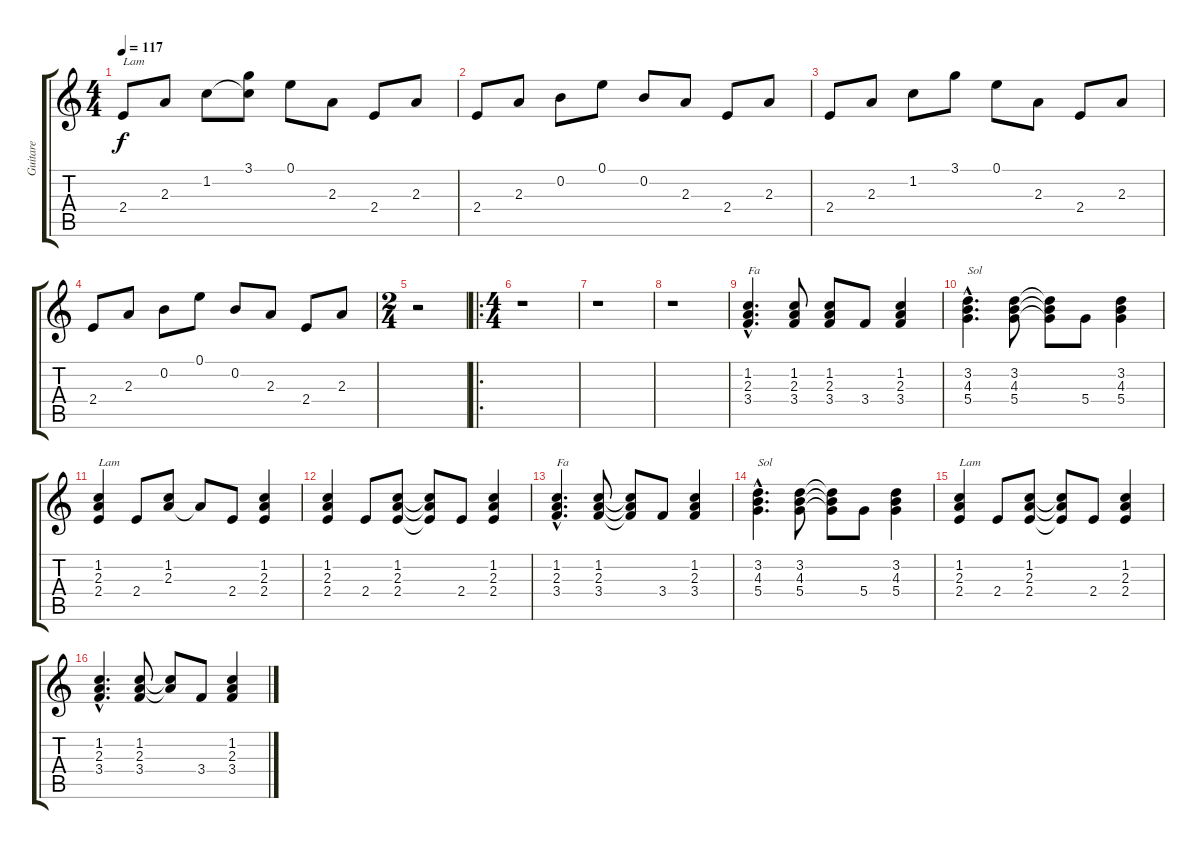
\track ("Guitare" "Guitare") {instrument electricguitarjazz}
\staff {score tabs}
\tuning (E4 B3 G3 D3 A2 E2) {hide}
\ts (4 4)
\tempo 117
\clef g2
\ks c
2.4.8{txt "Lam" dy f instrument electricguitarjazz} 2.3.8 1.2.8 (3.1 1.2{t}).8 0.1.8 2.3.8 2.4.8 2.3.8 |
2.4.8 2.3.8 0.2.8 0.1.8 0.2.8 2.3.8 2.4.8 2.3.8 |
2.4.8 2.3.8 1.2.8 3.1.8 0.1.8 2.3.8 2.4.8 2.3.8 |
2.4.8 2.3.8 0.2.8 0.1.8 0.2.8 2.3.8 2.4.8 2.3.8 |
\ts (2 4)
r.2 |
\ro
\ts (4 4)
r.1 |
r.1 |
r.1 |
(1.2{hac} 2.3{hac} 3.4{hac}).4{d txt "Fa"} (1.2 2.3 3.4).8 (1.2 2.3 3.4).8 3.4.8 (1.2 2.3 3.4).4 |
(3.2{hac} 4.3{hac} 5.4{hac}).4{d txt "Sol"} (3.2 4.3 5.4).8 (3.2{t} 4.3{t} 5.4{t}).8 5.4.8 (3.2 4.3 5.4).4 |
(1.2 2.3 2.4).4{txt "Lam"} 2.4.8 (1.2 2.3).8 2.3{t}.8 2.4.8 (1.2 2.3 2.4).4 |
(1.2 2.3 2.4).4 2.4.8 (1.2 2.3 2.4).8 (1.2{t} 2.3{t} 2.4{t}).8 2.4.8 (1.2 2.3 2.4).4 |
(1.2{hac} 2.3{hac} 3.4{hac}).4{d txt "Fa"} (1.2 2.3 3.4).8 (1.2{t} 2.3{t} 3.4{t}).8 3.4.8 (1.2 2.3 3.4).4 |
(3.2{hac} 4.3{hac} 5.4{hac}).4{d txt "Sol"} (3.2 4.3 5.4).8 (3.2{t} 4.3{t} 5.4{t}).8 5.4.8 (3.2 4.3 5.4).4 |
(1.2 2.3 2.4).4{txt "Lam"} 2.4.8 (1.2 2.3 2.4).8 (1.2{t} 2.3{t} 2.4{t}).8 2.4.8 (1.2 2.3 2.4).4 |
(1.2{hac} 2.3{hac} 3.4{hac}).4{d} (1.2 2.3 3.4).8 (1.2{t} 2.3{t}).8 3.4.8 (1.2 2.3 3.4).4
